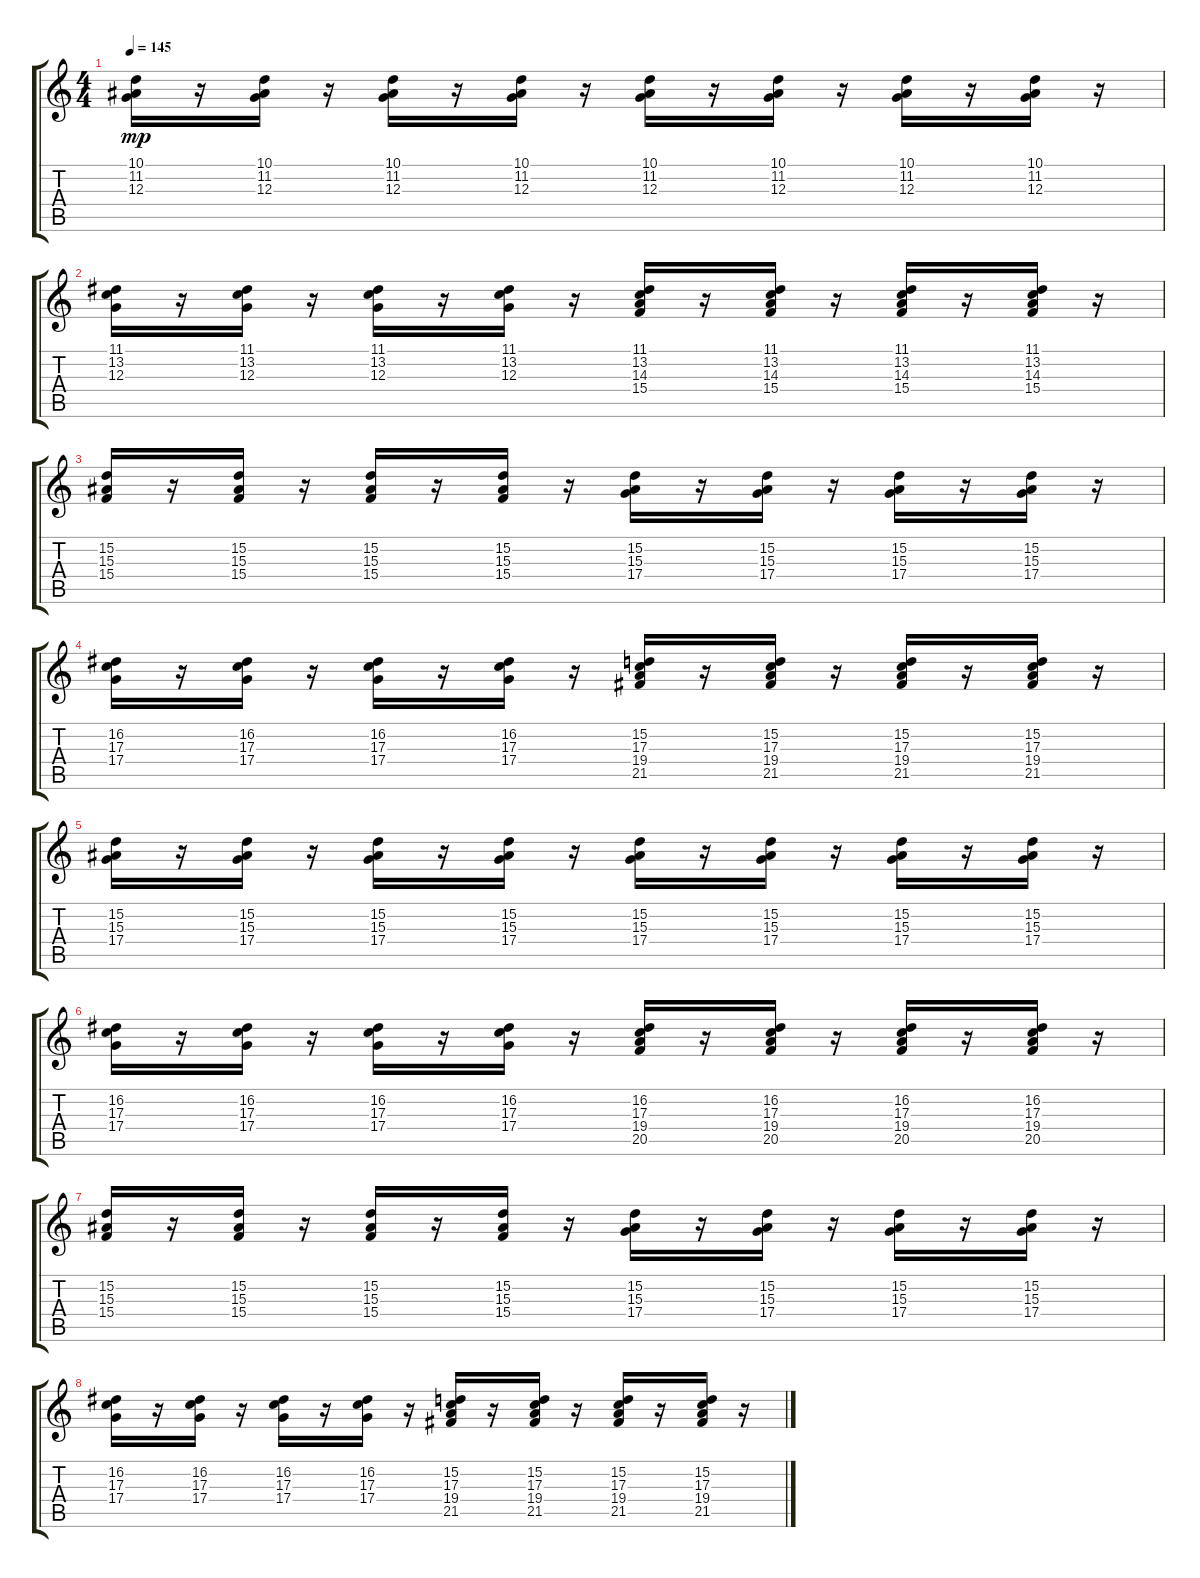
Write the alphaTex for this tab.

\track "" {instrument brightacousticpiano}
\staff {score tabs}
\tuning (E4 B3 G3 D3 A2 E2) {hide}
\ts (4 4)
\tempo 145
\clef g2
\ks c
(10.1 11.2 12.3).16{dy mp} r.16 (10.1 11.2 12.3).16 r.16 (10.1 11.2 12.3).16 r.16 (10.1 11.2 12.3).16 r.16 (10.1 11.2 12.3).16 r.16 (10.1 11.2 12.3).16 r.16 (10.1 11.2 12.3).16 r.16 (10.1 11.2 12.3).16 r.16 |
(11.1 13.2 12.3).16 r.16 (11.1 13.2 12.3).16 r.16 (11.1 13.2 12.3).16 r.16 (11.1 13.2 12.3).16 r.16 (11.1 13.2 14.3 15.4).16 r.16 (11.1 13.2 14.3 15.4).16 r.16 (11.1 13.2 14.3 15.4).16 r.16 (11.1 13.2 14.3 15.4).16 r.16 |
(15.2 15.3 15.4).16 r.16 (15.2 15.3 15.4).16 r.16 (15.2 15.3 15.4).16 r.16 (15.2 15.3 15.4).16 r.16 (15.2 15.3 17.4).16 r.16 (15.2 15.3 17.4).16 r.16 (15.2 15.3 17.4).16 r.16 (15.2 15.3 17.4).16 r.16 |
(16.2 17.3 17.4).16 r.16 (16.2 17.3 17.4).16 r.16 (16.2 17.3 17.4).16 r.16 (16.2 17.3 17.4).16 r.16 (15.2 17.3 19.4 21.5).16 r.16 (15.2 17.3 19.4 21.5).16 r.16 (15.2 17.3 19.4 21.5).16 r.16 (15.2 17.3 19.4 21.5).16 r.16 |
(15.2 15.3 17.4).16 r.16 (15.2 15.3 17.4).16 r.16 (15.2 15.3 17.4).16 r.16 (15.2 15.3 17.4).16 r.16 (15.2 15.3 17.4).16 r.16 (15.2 15.3 17.4).16 r.16 (15.2 15.3 17.4).16 r.16 (15.2 15.3 17.4).16 r.16 |
(16.2 17.3 17.4).16 r.16 (16.2 17.3 17.4).16 r.16 (16.2 17.3 17.4).16 r.16 (16.2 17.3 17.4).16 r.16 (16.2 17.3 19.4 20.5).16 r.16 (16.2 17.3 19.4 20.5).16 r.16 (16.2 17.3 19.4 20.5).16 r.16 (16.2 17.3 19.4 20.5).16 r.16 |
(15.2 15.3 15.4).16 r.16 (15.2 15.3 15.4).16 r.16 (15.2 15.3 15.4).16 r.16 (15.2 15.3 15.4).16 r.16 (15.2 15.3 17.4).16 r.16 (15.2 15.3 17.4).16 r.16 (15.2 15.3 17.4).16 r.16 (15.2 15.3 17.4).16 r.16 |
(16.2 17.3 17.4).16 r.16 (16.2 17.3 17.4).16 r.16 (16.2 17.3 17.4).16 r.16 (16.2 17.3 17.4).16 r.16 (15.2 17.3 19.4 21.5).16 r.16 (15.2 17.3 19.4 21.5).16 r.16 (15.2 17.3 19.4 21.5).16 r.16 (15.2 17.3 19.4 21.5).16 r.16
